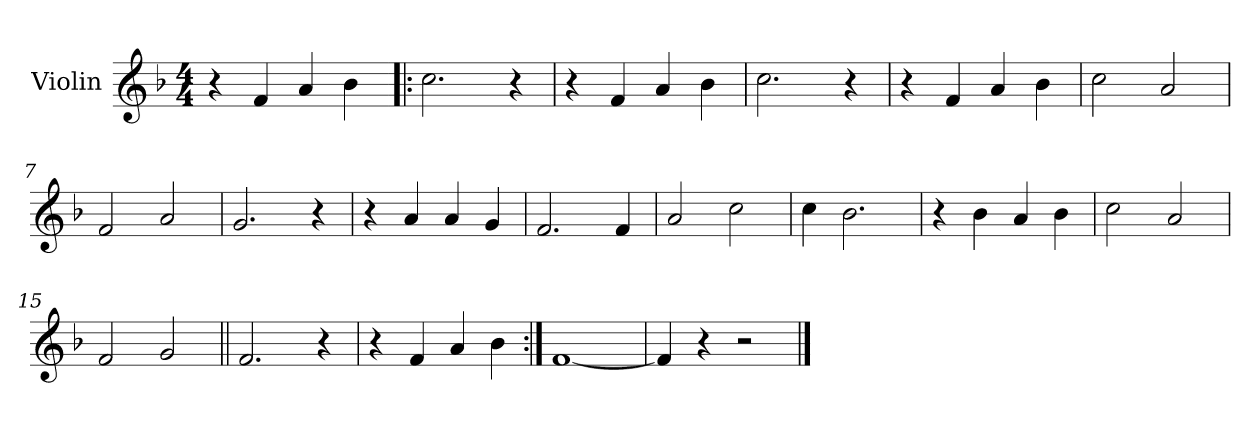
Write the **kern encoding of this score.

**kern
*part1
*staff1
*I"Violin
*I'Vln
*clefG2
*k[b-]
*F:
*M4/4
=1
4r
4f/
4a/
4b-\
=2!|:
2.cc\
4r
=3
4r
4f/
4a/
4b-\
=4
2.cc\
4r
!!LO:LB:g=z
=5
4r
4f/
4a/
4b-\
=6
2cc\
2a/
=7
2f/
2a/
=8
2.g/
4r
!!LO:LB:g=z
=9
4r
4a/
4a/
4g/
=10
2.f/
4f/
=11
2a/
2cc\
=12
4cc\
2.b-\
!!LO:LB:g=z
=13
4r
4b-\
4a/
4b-\
=14
2cc\
2a/
=15
2f/
2g/
!!LO:LB:g=z
=16||
2.f/
4r
=17
4r
4f/
4a/
4b-\
=18:|!
[1f
=19
4f/]
4r
2r
==
*-
